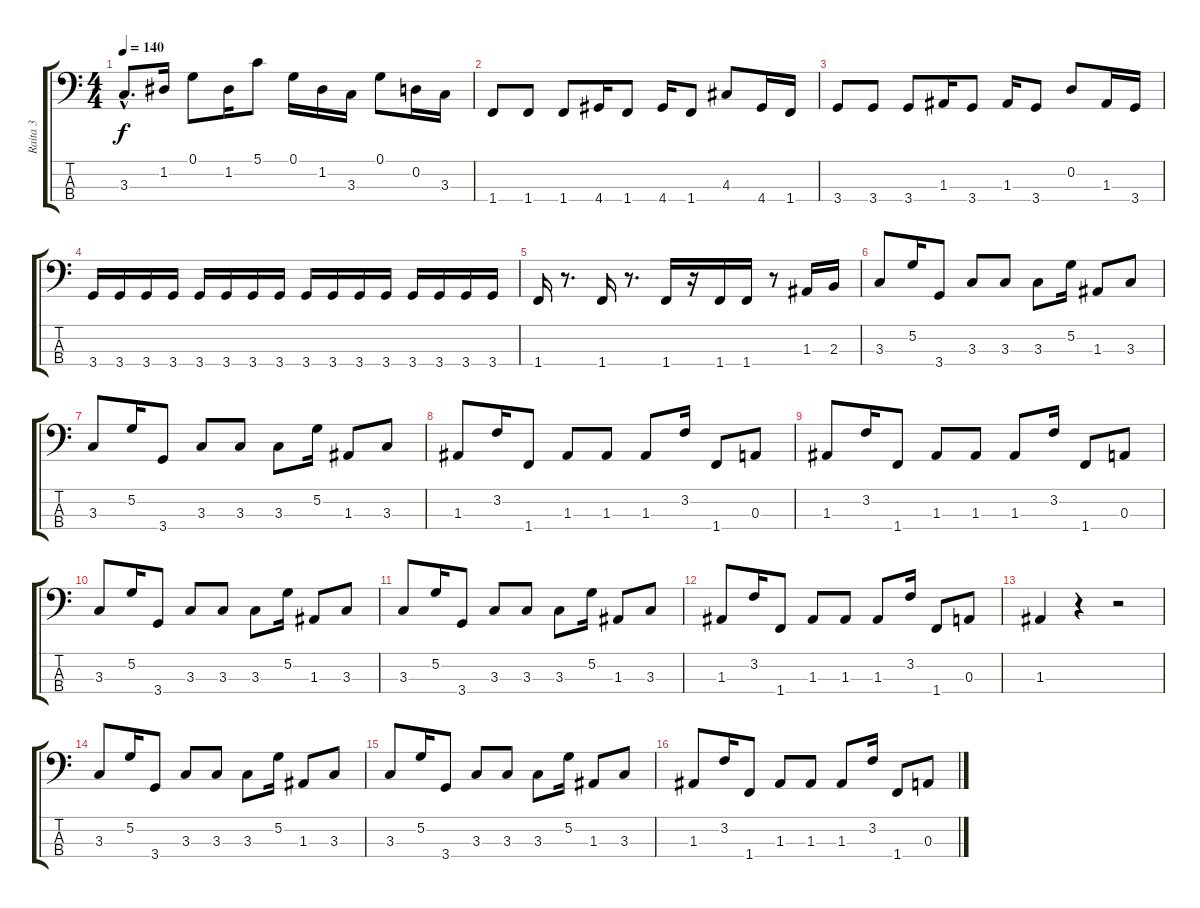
\track ("Raita 3" "Raita 3") {instrument slapbass1}
\staff {score tabs}
\tuning (G2 D2 A1 E1) {hide}
\ts (4 4)
\tempo 140
\clef f4
\ks c
3.3{hac}.8{d dy f} 1.2.16 0.1.8 1.2.16 5.1.8 0.1.16 1.2.16 3.3.16 0.1.8 0.2.16 3.3.16 |
1.4.8 1.4.8 1.4.8 4.4.16 1.4.8 4.4.16 1.4.8 4.3.8 4.4.16 1.4.16 |
3.4.8 3.4.8 3.4.8 1.3.16 3.4.8 1.3.16 3.4.8 0.2.8 1.3.16 3.4.16 |
3.4.16 3.4.16 3.4.16 3.4.16 3.4.16 3.4.16 3.4.16 3.4.16 3.4.16 3.4.16 3.4.16 3.4.16 3.4.16 3.4.16 3.4.16 3.4.16 |
1.4.16 r.8{d} 1.4.16 r.8{d} 1.4.16 r.16 1.4.16 1.4.16 r.8 1.3.16 2.3.16 |
3.3.8 5.2.16 3.4.8 3.3.8 3.3.8 3.3.8 5.2.16 1.3.8 3.3.8 |
3.3.8 5.2.16 3.4.8 3.3.8 3.3.8 3.3.8 5.2.16 1.3.8 3.3.8 |
1.3.8 3.2.16 1.4.8 1.3.8 1.3.8 1.3.8 3.2.16 1.4.8 0.3.8 |
1.3.8 3.2.16 1.4.8 1.3.8 1.3.8 1.3.8 3.2.16 1.4.8 0.3.8 |
3.3.8 5.2.16 3.4.8 3.3.8 3.3.8 3.3.8 5.2.16 1.3.8 3.3.8 |
3.3.8 5.2.16 3.4.8 3.3.8 3.3.8 3.3.8 5.2.16 1.3.8 3.3.8 |
1.3.8 3.2.16 1.4.8 1.3.8 1.3.8 1.3.8 3.2.16 1.4.8 0.3.8 |
1.3.4 r.4 r.2 |
3.3.8 5.2.16 3.4.8 3.3.8 3.3.8 3.3.8 5.2.16 1.3.8 3.3.8 |
3.3.8 5.2.16 3.4.8 3.3.8 3.3.8 3.3.8 5.2.16 1.3.8 3.3.8 |
1.3.8 3.2.16 1.4.8 1.3.8 1.3.8 1.3.8 3.2.16 1.4.8 0.3.8
